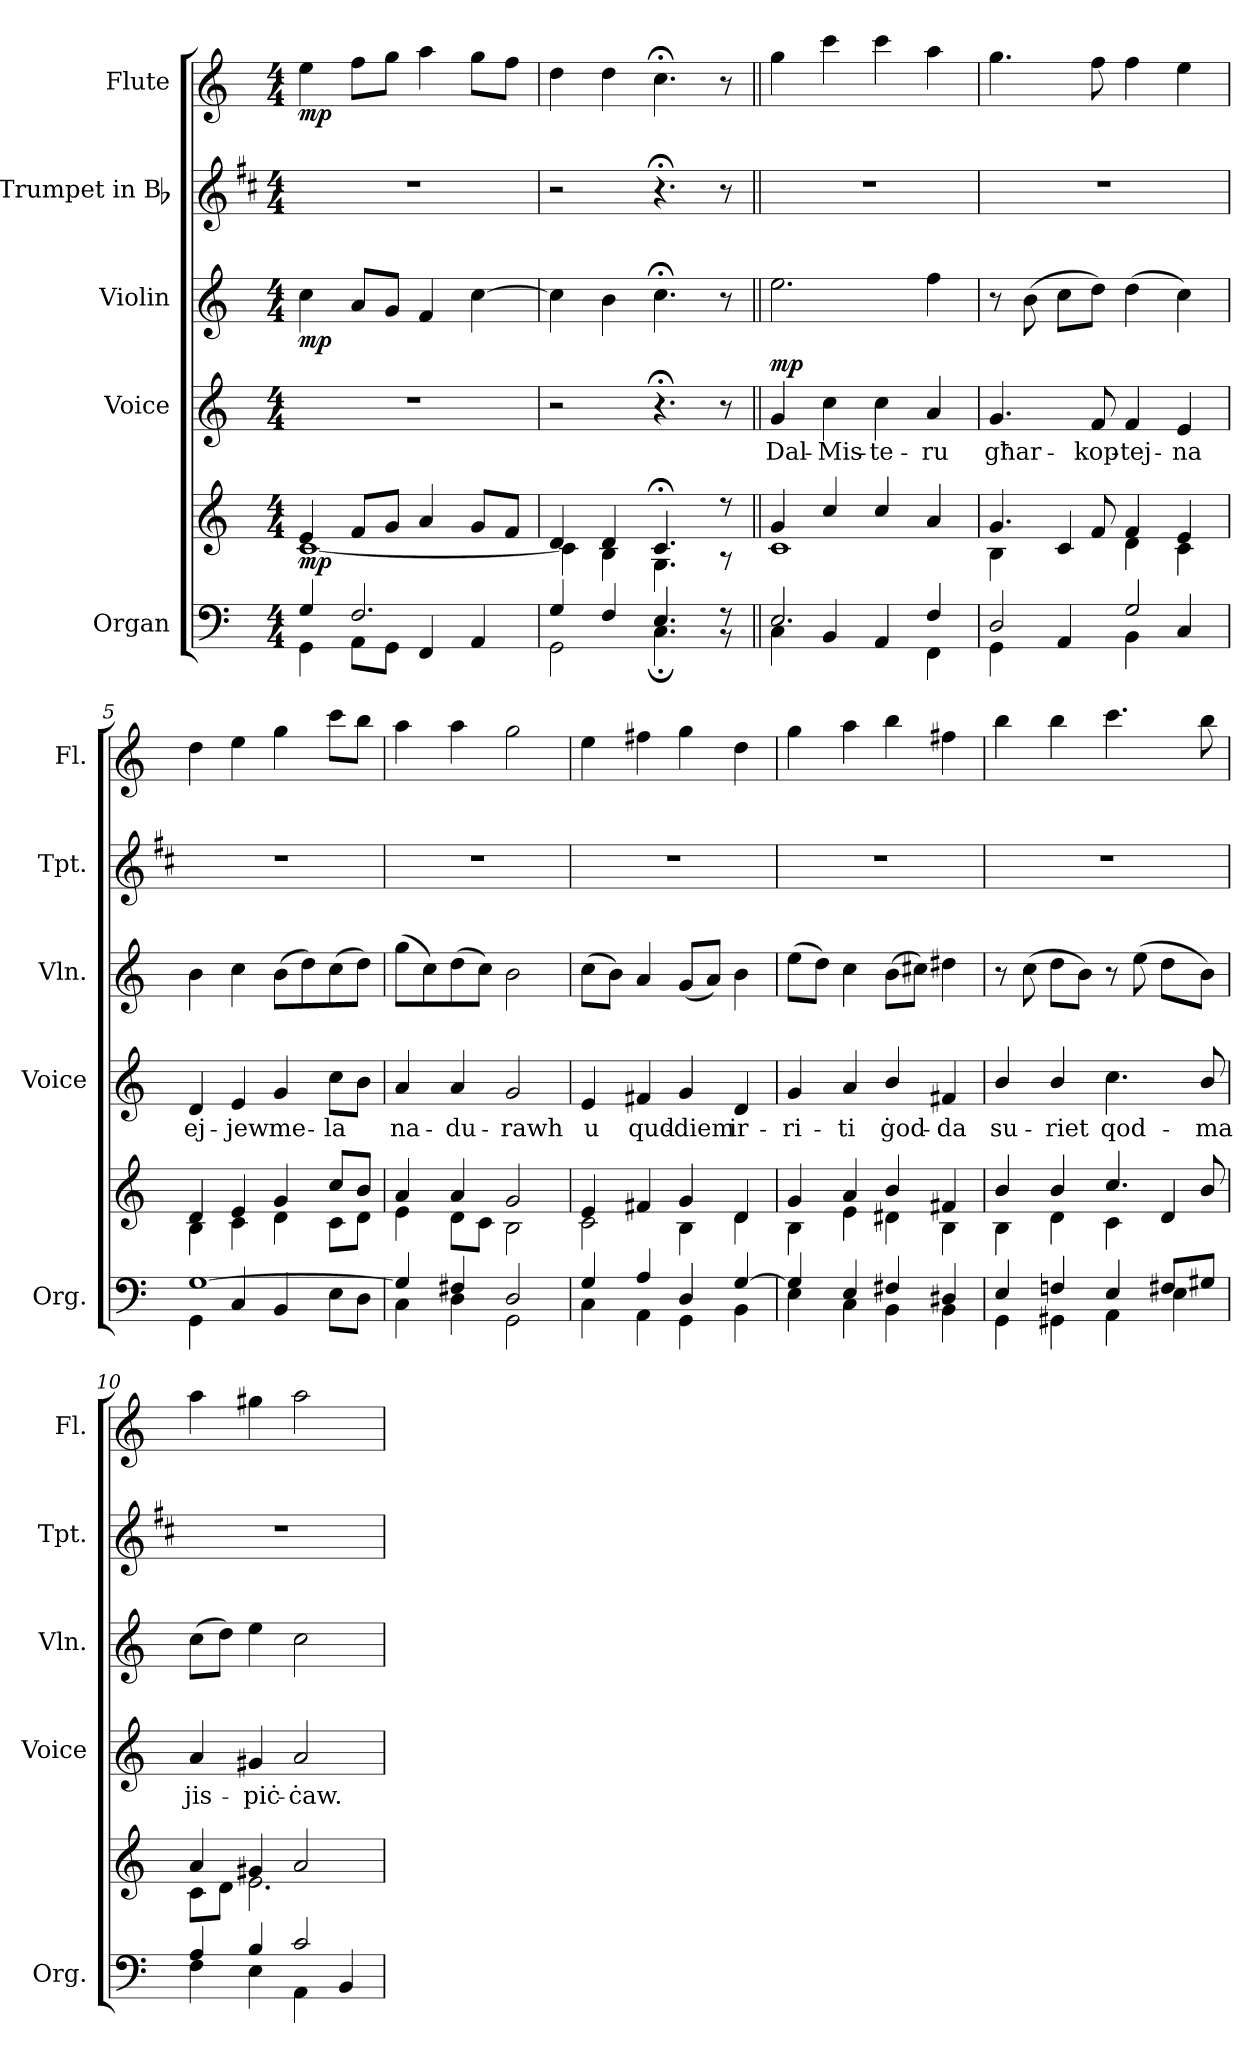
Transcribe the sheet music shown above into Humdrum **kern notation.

**kern	**kern	**dynam	**kern	**text	**dynam	**kern	**dynam	**kern	**kern	**dynam
*part5	*part5	*part5	*part4	*part4	*part4	*part3	*part3	*part2	*part1	*part1
*staff6	*staff5	*staff5/6	*staff4	*staff4	*staff4	*staff3	*staff3	*staff2	*staff1	*staff1
*I"Organ	*	*	*I"Voice	*	*	*I"Violin	*	*I"Trumpet in Bb	*I"Flute	*
*I'Org.	*	*	*I'Voice	*	*	*I'Vln.	*	*I'Tpt.	*I'Fl.	*
*clefF4	*clefG2	*	*clefG2	*	*	*clefG2	*	*clefG2	*clefG2	*
*	*	*	*	*	*	*	*	*ITrd1c2	*	*
*k[]	*k[]	*	*k[]	*	*	*k[]	*	*k[]	*k[]	*
*M4/4	*M4/4	*	*M4/4	*	*	*M4/4	*	*M4/4	*M4/4	*
=1	=1	=1	=1	=1	=1	=1	=1	=1	=1	=1
*^	*^	*	*	*	*	*	*	*	*	*
!	!	!	!	!LO:DY:b	!	!	!	!	!LO:DY:b	!	!	!LO:DY:b
4G/	4GG\	4e/	[<1c	mp	1r	.	.	4cc\	mp	1r	4ee\	mp
2.F/	8AA\L	8f/L	.	.	.	.	.	8a/L	.	.	8ff\L	.
.	8GG\J	8g/J	.	.	.	.	.	8g/J	.	.	8gg\J	.
.	4FF/	4a/	.	.	.	.	.	4f/	.	.	4aa\	.
.	4AA/	8g/L	.	.	.	.	.	[>4cc\	.	.	8gg\L	.
.	.	8f/J	.	.	.	.	.	.	.	.	8ff\J	.
=2	=2	=2	=2	=2	=2	=2	=2	=2	=2	=2	=2	=2
4G/	2GG\	4d/	4c\]	.	2r	.	.	4cc\]	.	2r	4dd\	.
4F/	.	4d/	4B\	.	.	.	.	4b\	.	.	4dd\	.
4.E/	4.C;\	4.c;</	4.G\	.	4.r;<	.	.	4.cc;<\	.	4.r;<	4.cc;<\	.
8r	8r	8r	8r	.	8r	.	.	8r	.	8r	8r	.
=3||	=3||	=3||	=3||	=3||	=3||	=3||	=3||	=3||	=3||	=3||	=3||	=3||
!	!	!	!	!	!	!LO:LY:b	!LO:DY:b	!	!	!	!	!
2.E/	4C\	4g/	1c	.	4g/	Dal-	mp	2.ee\	.	1r	4gg\	.
!	!	!	!	!	!	!LO:LY:b	!	!	!	!	!	!
.	4BB/	4cc/	.	.	4cc\	-Mis-	.	.	.	.	4ccc\	.
!	!	!	!	!	!	!LO:LY:b	!	!	!	!	!	!
.	4AA/	4cc/	.	.	4cc\	-te-	.	.	.	.	4ccc\	.
!	!	!	!	!	!	!LO:LY:b	!	!	!	!	!	!
4F/	4FF\	4a/	.	.	4a/	-ru	.	4ff\	.	.	4aa\	.
=4	=4	=4	=4	=4	=4	=4	=4	=4	=4	=4	=4	=4
!	!	!	!	!	!	!LO:LY:b	!	!	!	!	!	!
2D/	4GG\	4.g/	4B\	.	4.g/	għar-	.	8r	.	1r	4.gg\	.
.	.	.	.	.	.	.	.	(>8b\	.	.	.	.
.	4AA/	.	4c/	.	.	.	.	8cc\L	.	.	.	.
!	!	!	!	!	!	!LO:LY:b	!	!	!	!	!	!
.	.	8f/	.	.	8f/	-kop-	.	8dd\J)	.	.	8ff\	.
!	!	!	!	!	!	!LO:LY:b	!	!	!	!	!	!
2G/	4BB\	4f/	4d\	.	4f/	-tej-	.	(>4dd\	.	.	4ff\	.
!	!	!	!	!	!	!LO:LY:b	!	!	!	!	!	!
.	4C/	4e/	4c\	.	4e/	-na	.	4cc\)	.	.	4ee\	.
=5	=5	=5	=5	=5	=5	=5	=5	=5	=5	=5	=5	=5
!	!	!	!	!	!	!LO:LY:b	!	!	!	!	!	!
[>1G	4GG\	4d/	4B\	.	4d/	ej-	.	4b\	.	1r	4dd\	.
!	!	!	!	!	!	!LO:LY:b	!	!	!	!	!	!
.	4C/	4e/	4c\	.	4e/	-jew	.	4cc\	.	.	4ee\	.
!	!	!	!	!	!	!LO:LY:b	!	!	!	!	!	!
.	4BB/	4g/	4d\	.	4g/	me-	.	(>8b\L	.	.	4gg\	.
.	.	.	.	.	.	.	.	8dd\)	.	.	.	.
!	!	!	!	!	!	!LO:LY:b	!	!	!	!	!	!
.	8E\L	8cc/L	8c\L	.	8cc\L	-la	.	(>8cc\	.	.	8ccc\L	.
.	8D\J	8b/J	8d\J	.	8b\J	.	.	8dd\J)	.	.	8bb\J	.
!!LO:LB:g=z
=6	=6	=6	=6	=6	=6	=6	=6	=6	=6	=6	=6	=6
!	!	!	!	!	!	!LO:LY:b	!	!	!	!	!	!
4G/]	4C\	4a/	4e\	.	4a/	na-	.	(>8gg\L	.	1r	4aa\	.
.	.	.	.	.	.	.	.	8cc\)	.	.	.	.
!	!	!	!	!	!	!LO:LY:b	!	!	!	!	!	!
4F#X/	4D\	4a/	8d\L	.	4a/	-du-	.	(>8dd\	.	.	4aa\	.
.	.	.	8c\J	.	.	.	.	8cc\J)	.	.	.	.
!	!	!	!	!	!	!LO:LY:b	!	!	!	!	!	!
2D/	2GG\	2g/	2B\	.	2g/	-rawh	.	2b\	.	.	2gg\	.
=7	=7	=7	=7	=7	=7	=7	=7	=7	=7	=7	=7	=7
!	!	!	!	!	!	!LO:LY:b	!	!	!	!	!	!
4G/	4C\	4e/	2c\	.	4e/	u	.	(>8cc\L	.	1r	4ee\	.
.	.	.	.	.	.	.	.	8b\J)	.	.	.	.
!	!	!	!	!	!	!LO:LY:b	!	!	!	!	!	!
4A/	4AA\	4f#X/	.	.	4f#X/	qud-	.	4a/	.	.	4ff#X\	.
!	!	!	!	!	!	!LO:LY:b	!	!	!	!	!	!
4D/	4GG\	4g/	4B\	.	4g/	-diem	.	(<8g/L	.	.	4gg\	.
.	.	.	.	.	.	.	.	8a/J)	.	.	.	.
!	!	!	!	!	!	!LO:LY:b	!	!	!	!	!	!
[>4G/	4BB\	4d/	4d\	.	4d/	ir-	.	4b\	.	.	4dd\	.
=8	=8	=8	=8	=8	=8	=8	=8	=8	=8	=8	=8	=8
!	!	!	!	!	!	!LO:LY:b	!	!	!	!	!	!
4G/]	4E\	4g/	4B\	.	4g/	-ri-	.	(>8ee\L	.	1r	4gg\	.
.	.	.	.	.	.	.	.	8dd\J)	.	.	.	.
!	!	!	!	!	!	!LO:LY:b	!	!	!	!	!	!
4E/	4C\	4a/	4e\	.	4a/	-ti	.	4cc\	.	.	4aa\	.
!	!	!	!	!	!	!LO:LY:b	!	!	!	!	!	!
4F#X/	4BB\	4b/	4d#X\	.	4b/	ġod-	.	(>8b\L	.	.	4bb\	.
.	.	.	.	.	.	.	.	8cc#X\J)	.	.	.	.
!	!	!	!	!	!	!LO:LY:b	!	!	!	!	!	!
4D#X/	4BB\	4f#X/	4B\	.	4f#X/	-da	.	4dd#X\	.	.	4ff#X\	.
=9	=9	=9	=9	=9	=9	=9	=9	=9	=9	=9	=9	=9
!	!	!	!	!	!	!LO:LY:b	!	!	!	!	!	!
4E/	4GG\	4b/	4B\	.	4b/	su-	.	8r	.	1r	4bb\	.
.	.	.	.	.	.	.	.	(>8cc\	.	.	.	.
!	!	!	!	!	!	!LO:LY:b	!	!	!	!	!	!
4Fn/	4GG#X\	4b/	4d\	.	4b/	-riet	.	8dd\L	.	.	4bb\	.
.	.	.	.	.	.	.	.	8b\J)	.	.	.	.
!	!	!	!	!	!	!LO:LY:b	!	!	!	!	!	!
4E/	4AA\	4.cc/	4c\	.	4.cc\	qod-	.	8r	.	.	4.ccc\	.
.	.	.	.	.	.	.	.	(>8ee\	.	.	.	.
8F#X/L	4E\	.	4d/	.	.	.	.	8dd\L	.	.	.	.
!	!	!	!	!	!	!LO:LY:b	!	!	!	!	!	!
8G#X/J	.	8b/	.	.	8b/	-ma	.	8b\J)	.	.	8bb\	.
!!LO:PB:g=z
=10	=10	=10	=10	=10	=10	=10	=10	=10	=10	=10	=10	=10
!	!	!	!	!	!	!LO:LY:b	!	!	!	!	!	!
4A/	4F\	4a/	8c\L	.	4a/	jis-	.	(>8cc\L	.	1r	4aa\	.
.	.	.	8d\J	.	.	.	.	8dd\J)	.	.	.	.
!	!	!	!	!	!	!LO:LY:b	!	!	!	!	!	!
4B/	4E\	4g#X/	2.e\	.	4g#X/	-piċ-	.	4ee\	.	.	4gg#X\	.
!	!	!	!	!	!	!LO:LY:b	!	!	!	!	!	!
2c/	4AA\	2a/	.	.	2a/	-ċaw.	.	2cc\	.	.	2aa\	.
.	4BB/	.	.	.	.	.	.	.	.	.	.	.
*v	*v	*	*	*	*	*	*	*	*	*	*	*
*	*v	*v	*	*	*	*	*	*	*	*	*
=	=	=	=	=	=	=	=	=	=	=
*-	*-	*-	*-	*-	*-	*-	*-	*-	*-	*-
